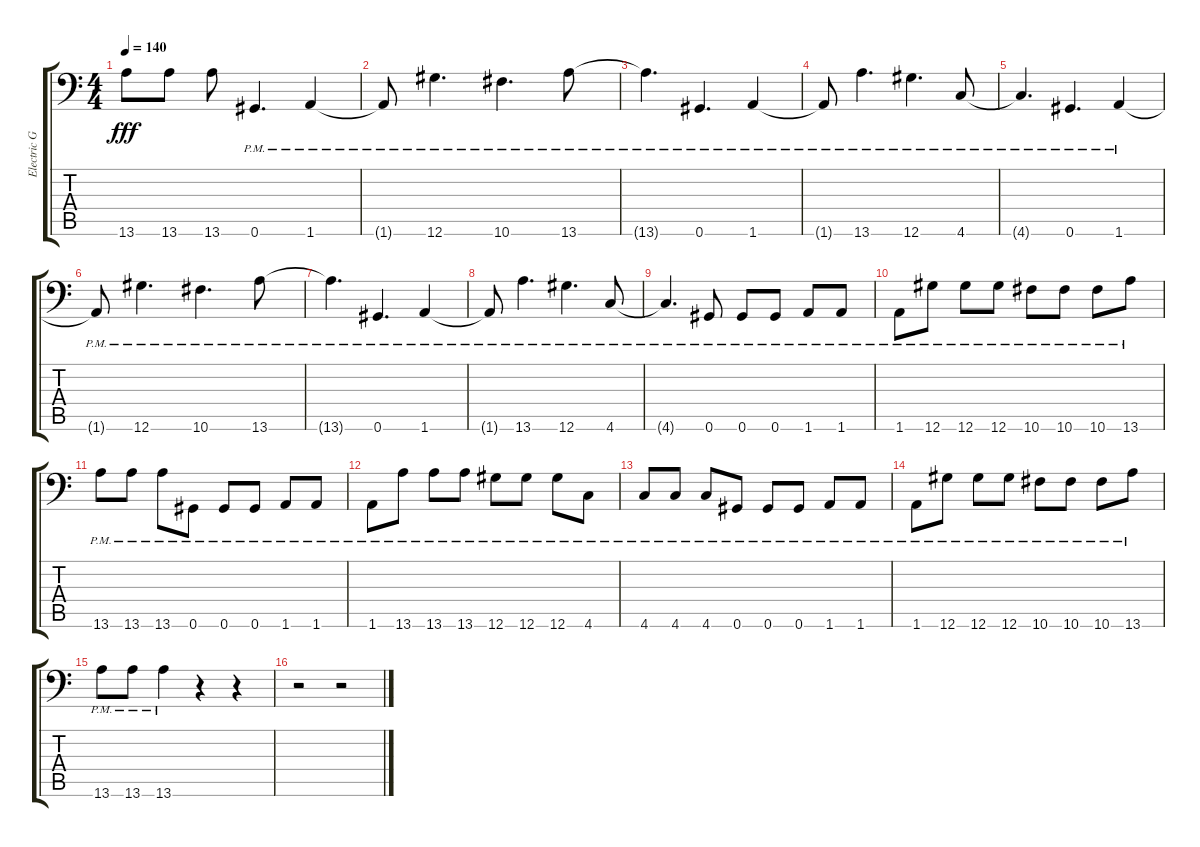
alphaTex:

\track ("Electric Guitar" "Electric G") {instrument distortionguitar}
\staff {score tabs}
\tuning (Bb3 F3 Db3 Ab2 Eb2 Ab1) {hide}
\ts (4 4)
\tempo 140
\clef f4
\ks c
13.6.8{dy fff} 13.6.8 13.6.8 0.6{pm}.4{d} 1.6{pm}.4 |
1.6{pm t}.8 12.6{pm}.4{d} 10.6{pm}.4{d} 13.6{pm}.8 |
13.6{pm t}.4{d} 0.6{pm}.4{d} 1.6{pm}.4 |
1.6{pm t}.8 13.6{pm}.4{d} 12.6{pm}.4{d} 4.6{pm}.8 |
4.6{pm t}.4{d} 0.6{pm}.4{d} 1.6{pm}.4 |
1.6{pm t}.8 12.6{pm}.4{d} 10.6{pm}.4{d} 13.6{pm}.8 |
13.6{pm t}.4{d} 0.6{pm}.4{d} 1.6{pm}.4 |
1.6{pm t}.8 13.6{pm}.4{d} 12.6{pm}.4{d} 4.6{pm}.8 |
4.6{pm t}.4{d} 0.6{pm}.8 0.6{pm}.8 0.6{pm}.8 1.6{pm}.8 1.6{pm}.8 |
1.6{pm}.8 12.6{pm}.8 12.6{pm}.8 12.6{pm}.8 10.6{pm}.8 10.6{pm}.8 10.6{pm}.8 13.6{pm}.8 |
13.6{pm}.8 13.6{pm}.8 13.6{pm}.8 0.6{pm}.8 0.6{pm}.8 0.6{pm}.8 1.6{pm}.8 1.6{pm}.8 |
1.6{pm}.8 13.6{pm}.8 13.6{pm}.8 13.6{pm}.8 12.6{pm}.8 12.6{pm}.8 12.6{pm}.8 4.6{pm}.8 |
4.6{pm}.8 4.6{pm}.8 4.6{pm}.8 0.6{pm}.8 0.6{pm}.8 0.6{pm}.8 1.6{pm}.8 1.6{pm}.8 |
1.6{pm}.8 12.6{pm}.8 12.6{pm}.8 12.6{pm}.8 10.6{pm}.8 10.6{pm}.8 10.6{pm}.8 13.6{pm}.8 |
13.6{pm}.8 13.6{pm}.8 13.6{pm}.4 r.4 r.4 |
r.2 r.2
